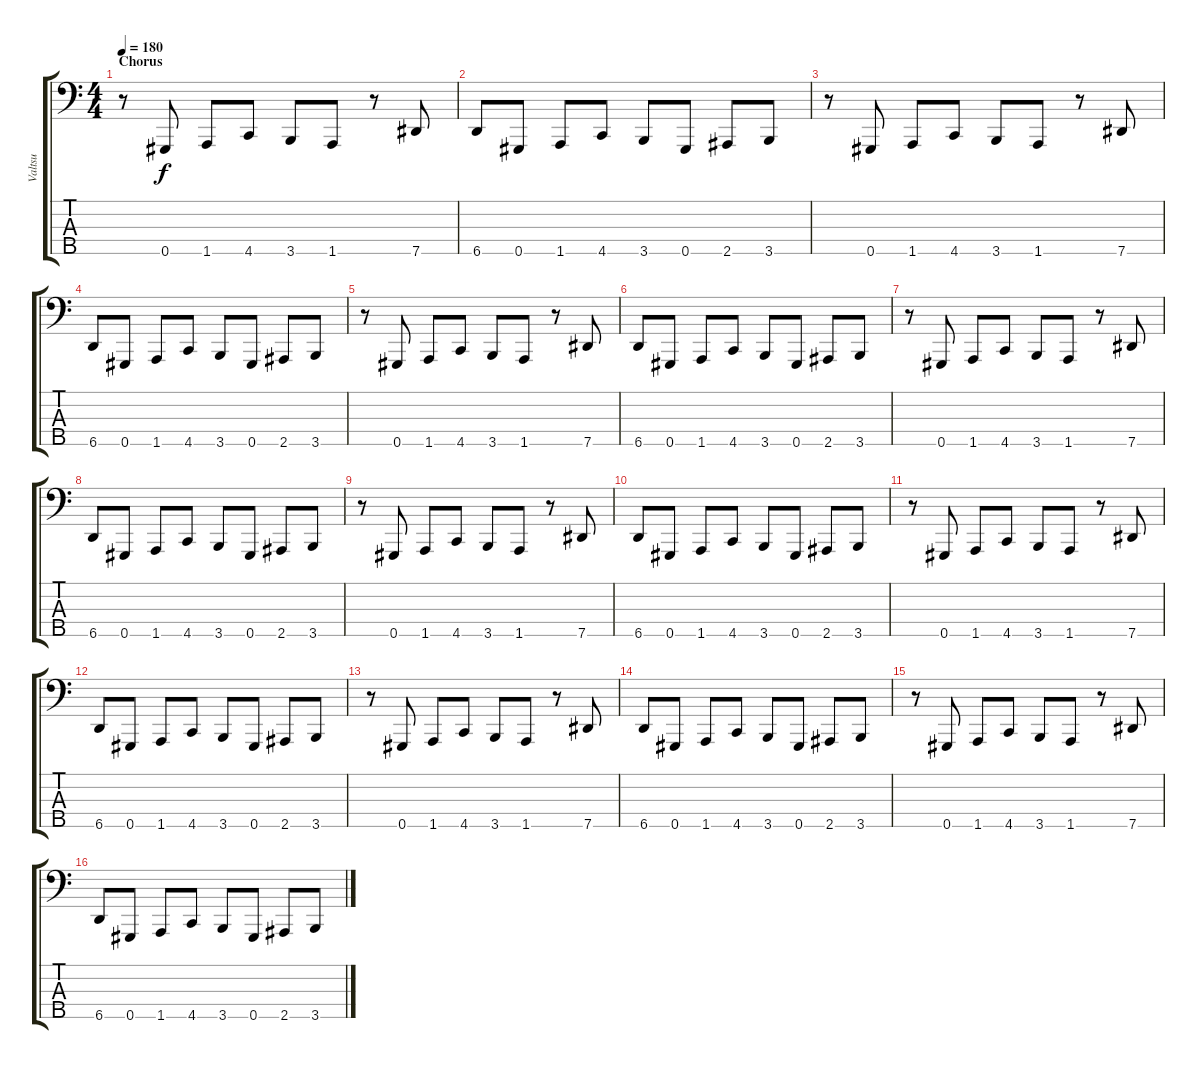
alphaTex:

\track ("Valtsu" "Valtsu") {instrument electricbasspick}
\staff {score tabs}
\tuning (G2 D2 A1 E1 Ab0) {hide}
\ts (4 4)
\section ("" "Chorus")
\tempo 180
\clef f4
\ks c
r.8{dy f} 0.5.8 1.5.8 4.5.8 3.5.8 1.5.8 r.8 7.5.8 |
6.5.8 0.5.8 1.5.8 4.5.8 3.5.8 0.5.8 2.5.8 3.5.8 |
r.8 0.5.8 1.5.8 4.5.8 3.5.8 1.5.8 r.8 7.5.8 |
6.5.8 0.5.8 1.5.8 4.5.8 3.5.8 0.5.8 2.5.8 3.5.8 |
r.8 0.5.8 1.5.8 4.5.8 3.5.8 1.5.8 r.8 7.5.8 |
6.5.8 0.5.8 1.5.8 4.5.8 3.5.8 0.5.8 2.5.8 3.5.8 |
r.8 0.5.8 1.5.8 4.5.8 3.5.8 1.5.8 r.8 7.5.8 |
6.5.8 0.5.8 1.5.8 4.5.8 3.5.8 0.5.8 2.5.8 3.5.8 |
r.8 0.5.8 1.5.8 4.5.8 3.5.8 1.5.8 r.8 7.5.8 |
6.5.8 0.5.8 1.5.8 4.5.8 3.5.8 0.5.8 2.5.8 3.5.8 |
r.8 0.5.8 1.5.8 4.5.8 3.5.8 1.5.8 r.8 7.5.8 |
6.5.8 0.5.8 1.5.8 4.5.8 3.5.8 0.5.8 2.5.8 3.5.8 |
r.8 0.5.8 1.5.8 4.5.8 3.5.8 1.5.8 r.8 7.5.8 |
6.5.8 0.5.8 1.5.8 4.5.8 3.5.8 0.5.8 2.5.8 3.5.8 |
r.8 0.5.8 1.5.8 4.5.8 3.5.8 1.5.8 r.8 7.5.8 |
6.5.8 0.5.8 1.5.8 4.5.8 3.5.8 0.5.8 2.5.8 3.5.8
